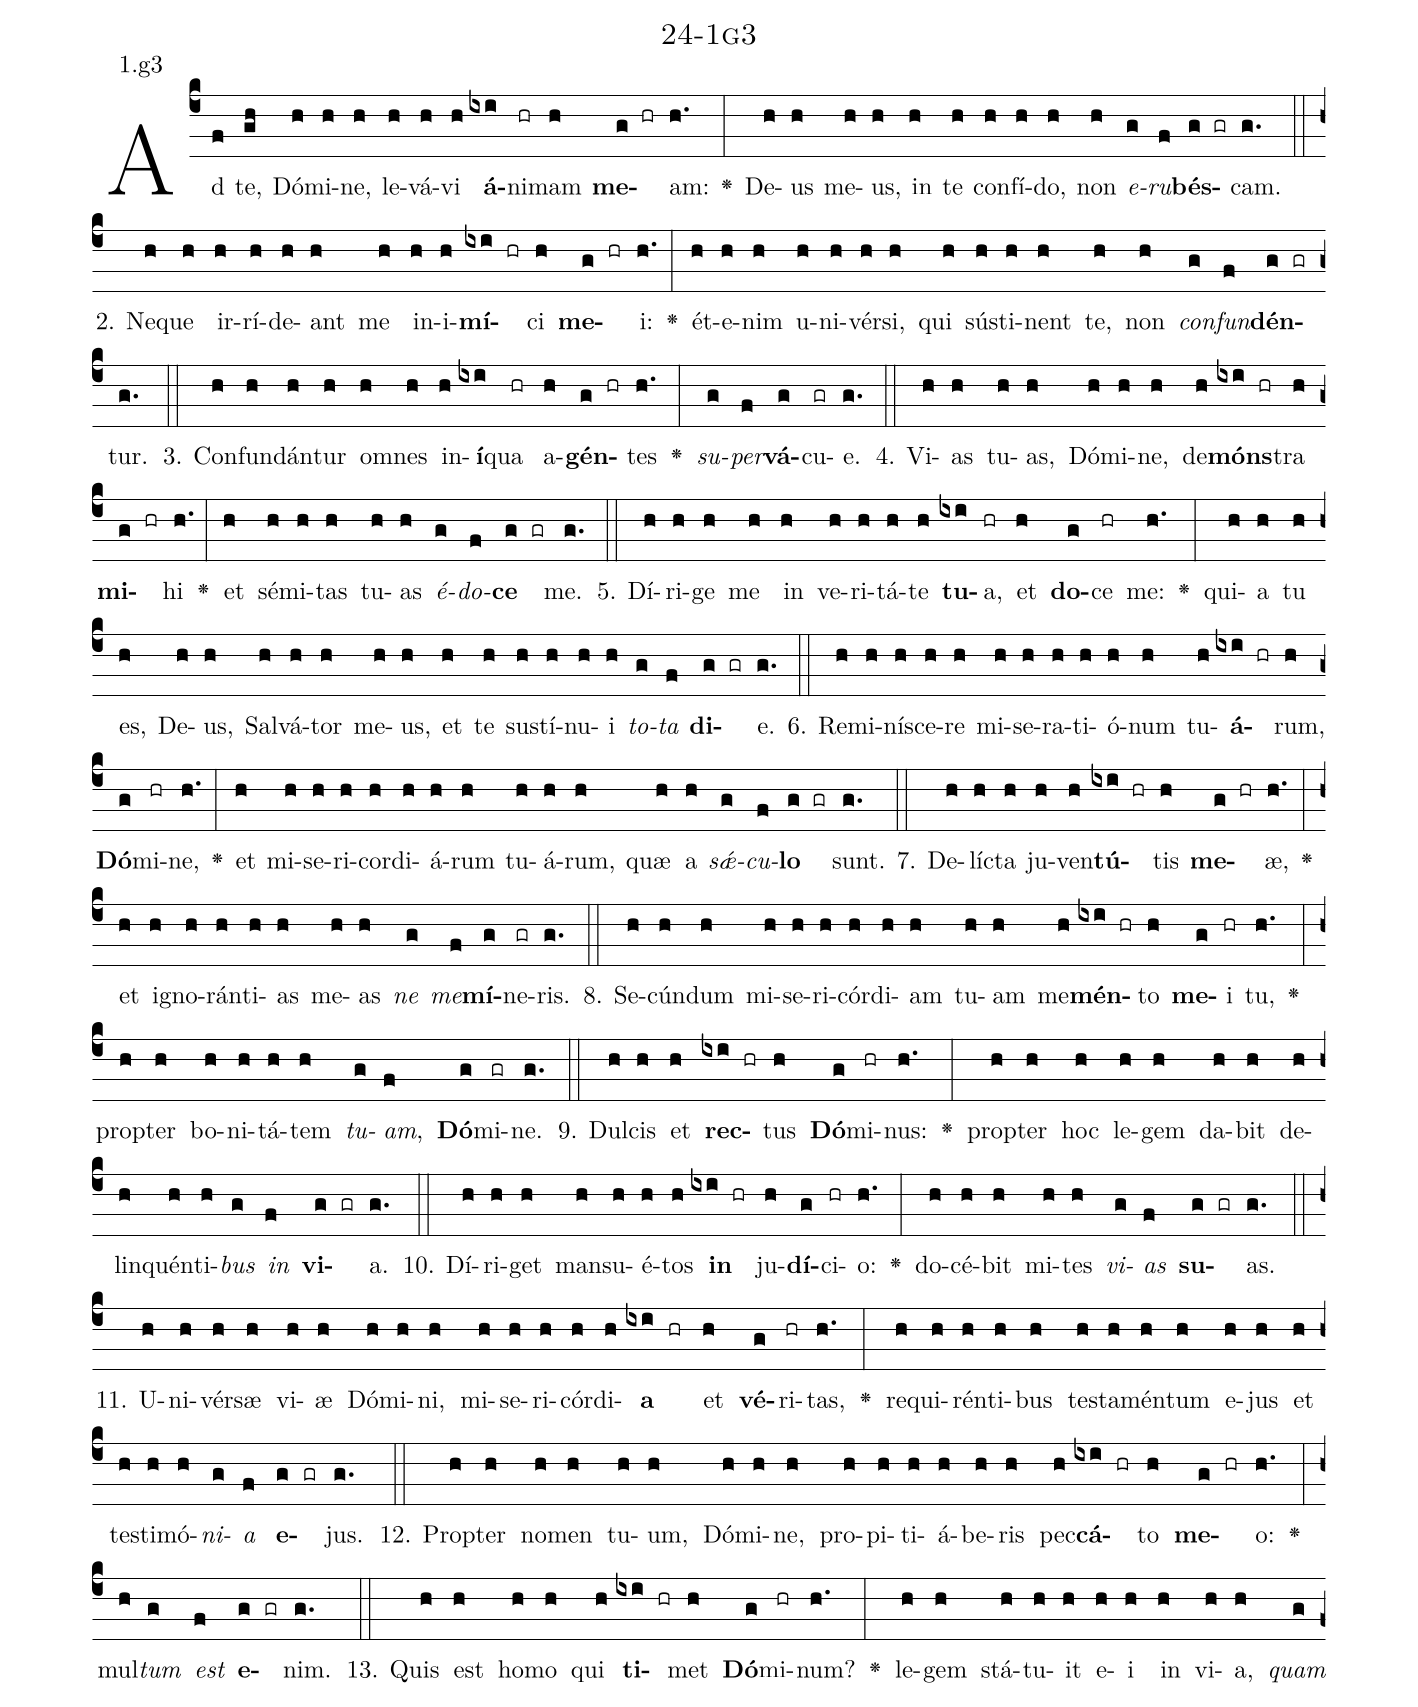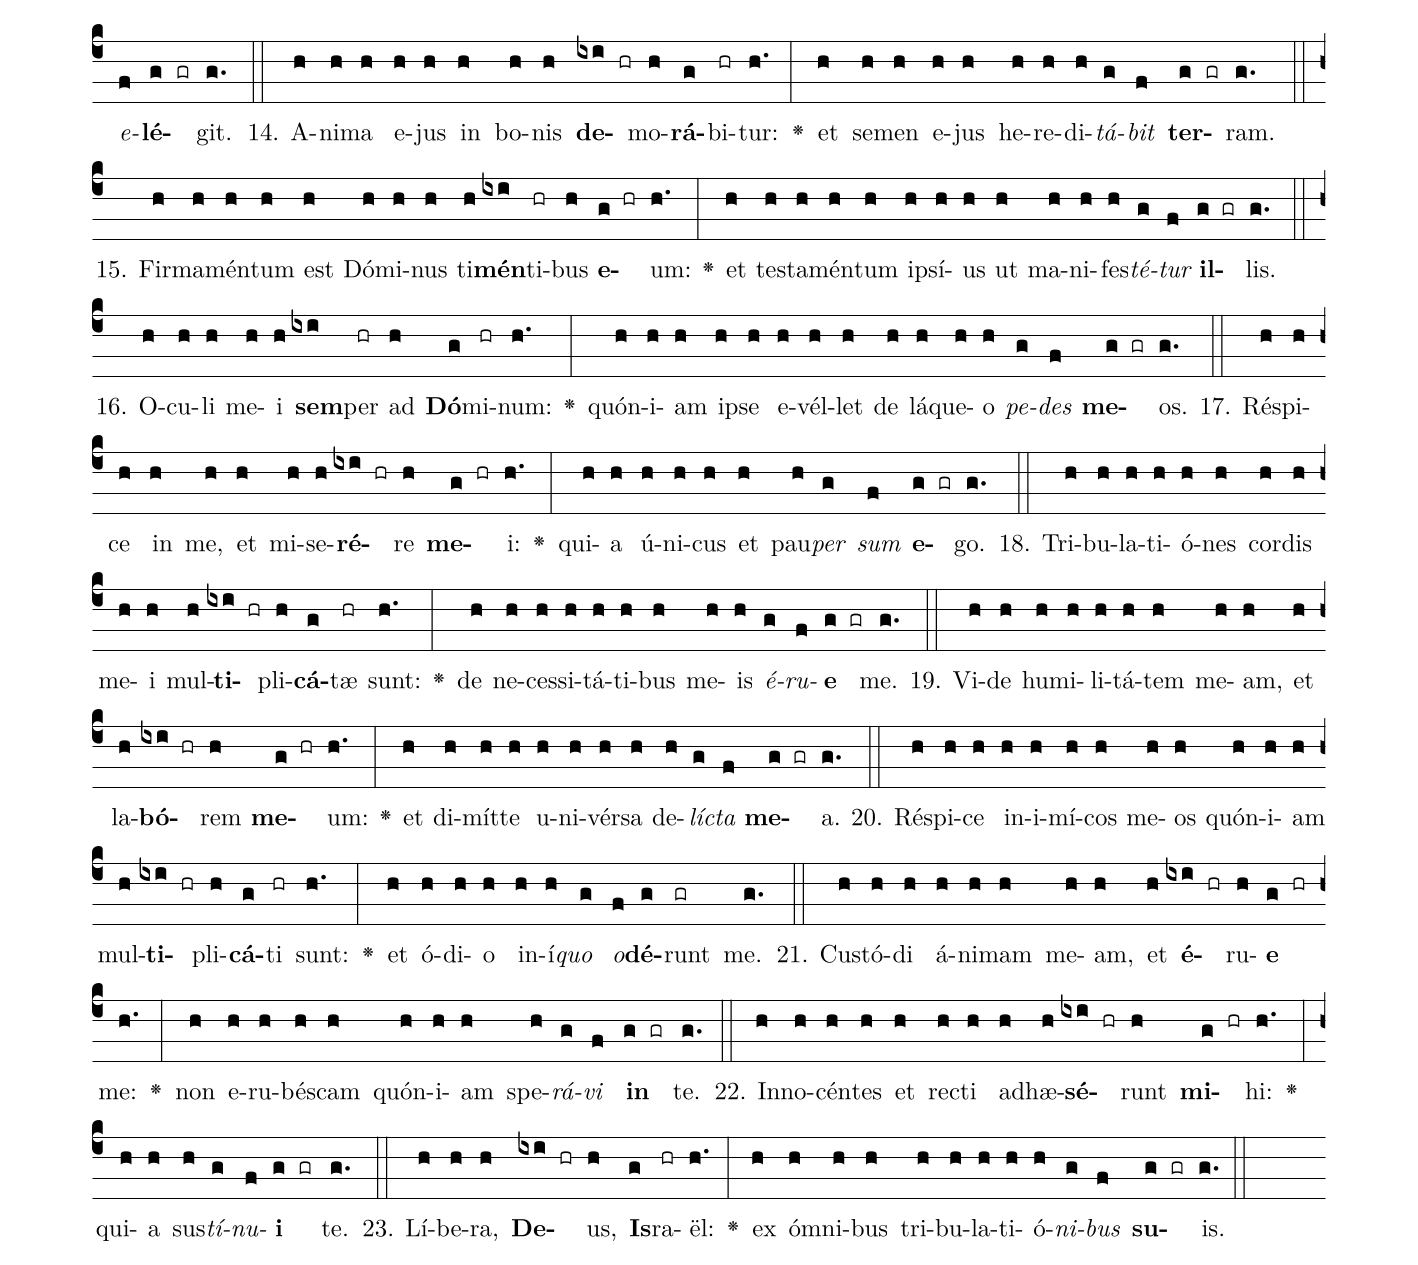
name: 24-1g3;
annotation: 1.g3;
%%
(c4)Ad(f) te,(gh) Dó(h)mi(h)ne,(h) le(h)vá(h)vi(h) <b>á</b>(ixi)ni(hr)mam(h) <b>me</b>(g hr)am:(h.) <v>\greheightstar</v>(:) De(h)us(h) me(h)us,(h) in(h) te(h) con(h)fí(h)do,(h) non(h) <i>e</i>(g)<i>ru</i>(f)<b>bés</b>(g gr)cam.(g.) (::)
2. Ne(h)que(h) ir(h)rí(h)de(h)ant(h) me(h) in(h)i(h)<b>mí</b>(ixi hr)ci(h) <b>me</b>(g hr)i:(h.) <v>\greheightstar</v>(:) ét(h)e(h)nim(h) u(h)ni(h)vér(h)si,(h) qui(h) sús(h)ti(h)nent(h) te,(h) non(h) <i>con</i>(g)<i>fun</i>(f)<b>dén</b>(g gr)tur.(g.) (::)
3. Con(h)fun(h)dán(h)tur(h) om(h)nes(h) in(h)<b>í</b>(ixi)qua(hr) a(h)<b>gén</b>(g hr)tes(h.) <v>\greheightstar</v>(:) <i>su</i>(g)<i>per</i>(f)<b>vá</b>(g)cu(gr)e.(g.) (::)
4. Vi(h)as(h) tu(h)as,(h) Dó(h)mi(h)ne,(h) de(h)<b>móns</b>(ixi hr)tra(h) <b>mi</b>(g hr)hi(h.) <v>\greheightstar</v>(:) et(h) sé(h)mi(h)tas(h) tu(h)as(h) <i>é</i>(g)<i>do</i>(f)<b>ce</b>(g gr) me.(g.) (::)
5. Dí(h)ri(h)ge(h) me(h) in(h) ve(h)ri(h)tá(h)te(h) <b>tu</b>(ixi)a,(hr) et(h) <b>do</b>(g)ce(hr) me:(h.) <v>\greheightstar</v>(:) qui(h)a(h) tu(h) es,(h) De(h)us,(h) Sal(h)vá(h)tor(h) me(h)us,(h) et(h) te(h) sus(h)tí(h)nu(h)i(h) <i>to</i>(g)<i>ta</i>(f) <b>di</b>(g gr)e.(g.) (::)
6. Re(h)mi(h)ní(h)sce(h)re(h) mi(h)se(h)ra(h)ti(h)ó(h)num(h) tu(h)<b>á</b>(ixi hr)rum,(h) <b>Dó</b>(g)mi(hr)ne,(h.) <v>\greheightstar</v>(:) et(h) mi(h)se(h)ri(h)cor(h)di(h)á(h)rum(h) tu(h)á(h)rum,(h) quæ(h) a(h) <i>sǽ</i>(g)<i>cu</i>(f)<b>lo</b>(g gr) sunt.(g.) (::)
7. De(h)líc(h)ta(h) ju(h)ven(h)<b>tú</b>(ixi hr)tis(h) <b>me</b>(g hr)æ,(h.) <v>\greheightstar</v>(:) et(h) i(h)gno(h)rán(h)ti(h)as(h) me(h)as(h) <i>ne</i>(g) <i>me</i>(f)<b>mí</b>(g)ne(gr)ris.(g.) (::)
8. Se(h)cún(h)dum(h) mi(h)se(h)ri(h)cór(h)di(h)am(h) tu(h)am(h) me(h)<b>mén</b>(ixi hr)to(h) <b>me</b>(g)i(hr) tu,(h.) <v>\greheightstar</v>(:) prop(h)ter(h) bo(h)ni(h)tá(h)tem(h) <i>tu</i>(g)<i>am</i>,(f) <b>Dó</b>(g)mi(gr)ne.(g.) (::)
9. Dul(h)cis(h) et(h) <b>rec</b>(ixi hr)tus(h) <b>Dó</b>(g)mi(hr)nus:(h.) <v>\greheightstar</v>(:) prop(h)ter(h) hoc(h) le(h)gem(h) da(h)bit(h) de(h)lin(h)quén(h)ti(h)<i>bus</i>(g) <i>in</i>(f) <b>vi</b>(g gr)a.(g.) (::)
10. Dí(h)ri(h)get(h) man(h)su(h)é(h)tos(h) <b>in</b>(ixi hr) ju(h)<b>dí</b>(g)ci(hr)o:(h.) <v>\greheightstar</v>(:) do(h)cé(h)bit(h) mi(h)tes(h) <i>vi</i>(g)<i>as</i>(f) <b>su</b>(g gr)as.(g.) (::)
11. U(h)ni(h)vér(h)sæ(h) vi(h)æ(h) Dó(h)mi(h)ni,(h) mi(h)se(h)ri(h)cór(h)di(h)<b>a</b>(ixi hr) et(h) <b>vé</b>(g)ri(hr)tas,(h.) <v>\greheightstar</v>(:) re(h)qui(h)rén(h)ti(h)bus(h) tes(h)ta(h)mén(h)tum(h) e(h)jus(h) et(h) tes(h)ti(h)mó(h)<i>ni</i>(g)<i>a</i>(f) <b>e</b>(g gr)jus.(g.) (::)
12. Prop(h)ter(h) no(h)men(h) tu(h)um,(h) Dó(h)mi(h)ne,(h) pro(h)pi(h)ti(h)á(h)be(h)ris(h) pec(h)<b>cá</b>(ixi hr)to(h) <b>me</b>(g hr)o:(h.) <v>\greheightstar</v>(:) mul(h)<i>tum</i>(g) <i>est</i>(f) <b>e</b>(g gr)nim.(g.) (::)
13. Quis(h) est(h) ho(h)mo(h) qui(h) <b>ti</b>(ixi hr)met(h) <b>Dó</b>(g)mi(hr)num?(h.) <v>\greheightstar</v>(:) le(h)gem(h) stá(h)tu(h)it(h) e(h)i(h) in(h) vi(h)a,(h) <i>quam</i>(g) <i>e</i>(f)<b>lé</b>(g gr)git.(g.) (::)
14. A(h)ni(h)ma(h) e(h)jus(h) in(h) bo(h)nis(h) <b>de</b>(ixi hr)mo(h)<b>rá</b>(g)bi(hr)tur:(h.) <v>\greheightstar</v>(:) et(h) se(h)men(h) e(h)jus(h) he(h)re(h)di(h)<i>tá</i>(g)<i>bit</i>(f) <b>ter</b>(g gr)ram.(g.) (::)
15. Fir(h)ma(h)mén(h)tum(h) est(h) Dó(h)mi(h)nus(h) ti(h)<b>mén</b>(ixi)ti(hr)bus(h) <b>e</b>(g hr)um:(h.) <v>\greheightstar</v>(:) et(h) tes(h)ta(h)mén(h)tum(h) ip(h)sí(h)us(h) ut(h) ma(h)ni(h)fes(h)<i>té</i>(g)<i>tur</i>(f) <b>il</b>(g gr)lis.(g.) (::)
16. O(h)cu(h)li(h) me(h)i(h) <b>sem</b>(ixi)per(hr) ad(h) <b>Dó</b>(g)mi(hr)num:(h.) <v>\greheightstar</v>(:) quón(h)i(h)am(h) ip(h)se(h) e(h)vél(h)let(h) de(h) lá(h)que(h)o(h) <i>pe</i>(g)<i>des</i>(f) <b>me</b>(g gr)os.(g.) (::)
17. Ré(h)spi(h)ce(h) in(h) me,(h) et(h) mi(h)se(h)<b>ré</b>(ixi hr)re(h) <b>me</b>(g hr)i:(h.) <v>\greheightstar</v>(:) qui(h)a(h) ú(h)ni(h)cus(h) et(h) pau(h)<i>per</i>(g) <i>sum</i>(f) <b>e</b>(g gr)go.(g.) (::)
18. Tri(h)bu(h)la(h)ti(h)ó(h)nes(h) cor(h)dis(h) me(h)i(h) mul(h)<b>ti</b>(ixi hr)pli(h)<b>cá</b>(g)tæ(hr) sunt:(h.) <v>\greheightstar</v>(:) de(h) ne(h)ces(h)si(h)tá(h)ti(h)bus(h) me(h)is(h) <i>é</i>(g)<i>ru</i>(f)<b>e</b>(g gr) me.(g.) (::)
19. Vi(h)de(h) hu(h)mi(h)li(h)tá(h)tem(h) me(h)am,(h) et(h) la(h)<b>bó</b>(ixi hr)rem(h) <b>me</b>(g hr)um:(h.) <v>\greheightstar</v>(:) et(h) di(h)mít(h)te(h) u(h)ni(h)vér(h)sa(h) de(h)<i>líc</i>(g)<i>ta</i>(f) <b>me</b>(g gr)a.(g.) (::)
20. Ré(h)spi(h)ce(h) in(h)i(h)mí(h)cos(h) me(h)os(h) quón(h)i(h)am(h) mul(h)<b>ti</b>(ixi hr)pli(h)<b>cá</b>(g)ti(hr) sunt:(h.) <v>\greheightstar</v>(:) et(h) ó(h)di(h)o(h) in(h)í(h)<i>quo</i>(g) <i>o</i>(f)<b>dé</b>(g)runt(gr) me.(g.) (::)
21. Cus(h)tó(h)di(h) á(h)ni(h)mam(h) me(h)am,(h) et(h) <b>é</b>(ixi hr)ru(h)<b>e</b>(g hr) me:(h.) <v>\greheightstar</v>(:) non(h) e(h)ru(h)bés(h)cam(h) quón(h)i(h)am(h) spe(h)<i>rá</i>(g)<i>vi</i>(f) <b>in</b>(g gr) te.(g.) (::)
22. In(h)no(h)cén(h)tes(h) et(h) rec(h)ti(h) ad(h)hæ(h)<b>sé</b>(ixi hr)runt(h) <b>mi</b>(g hr)hi:(h.) <v>\greheightstar</v>(:) qui(h)a(h) sus(h)<i>tí</i>(g)<i>nu</i>(f)<b>i</b>(g gr) te.(g.) (::)
23. Lí(h)be(h)ra,(h) <b>De</b>(ixi hr)us,(h) <b>Is</b>(g)ra(hr)ël:(h.) <v>\greheightstar</v>(:) ex(h) óm(h)ni(h)bus(h) tri(h)bu(h)la(h)ti(h)ó(h)<i>ni</i>(g)<i>bus</i>(f) <b>su</b>(g gr)is.(g.) (::)
